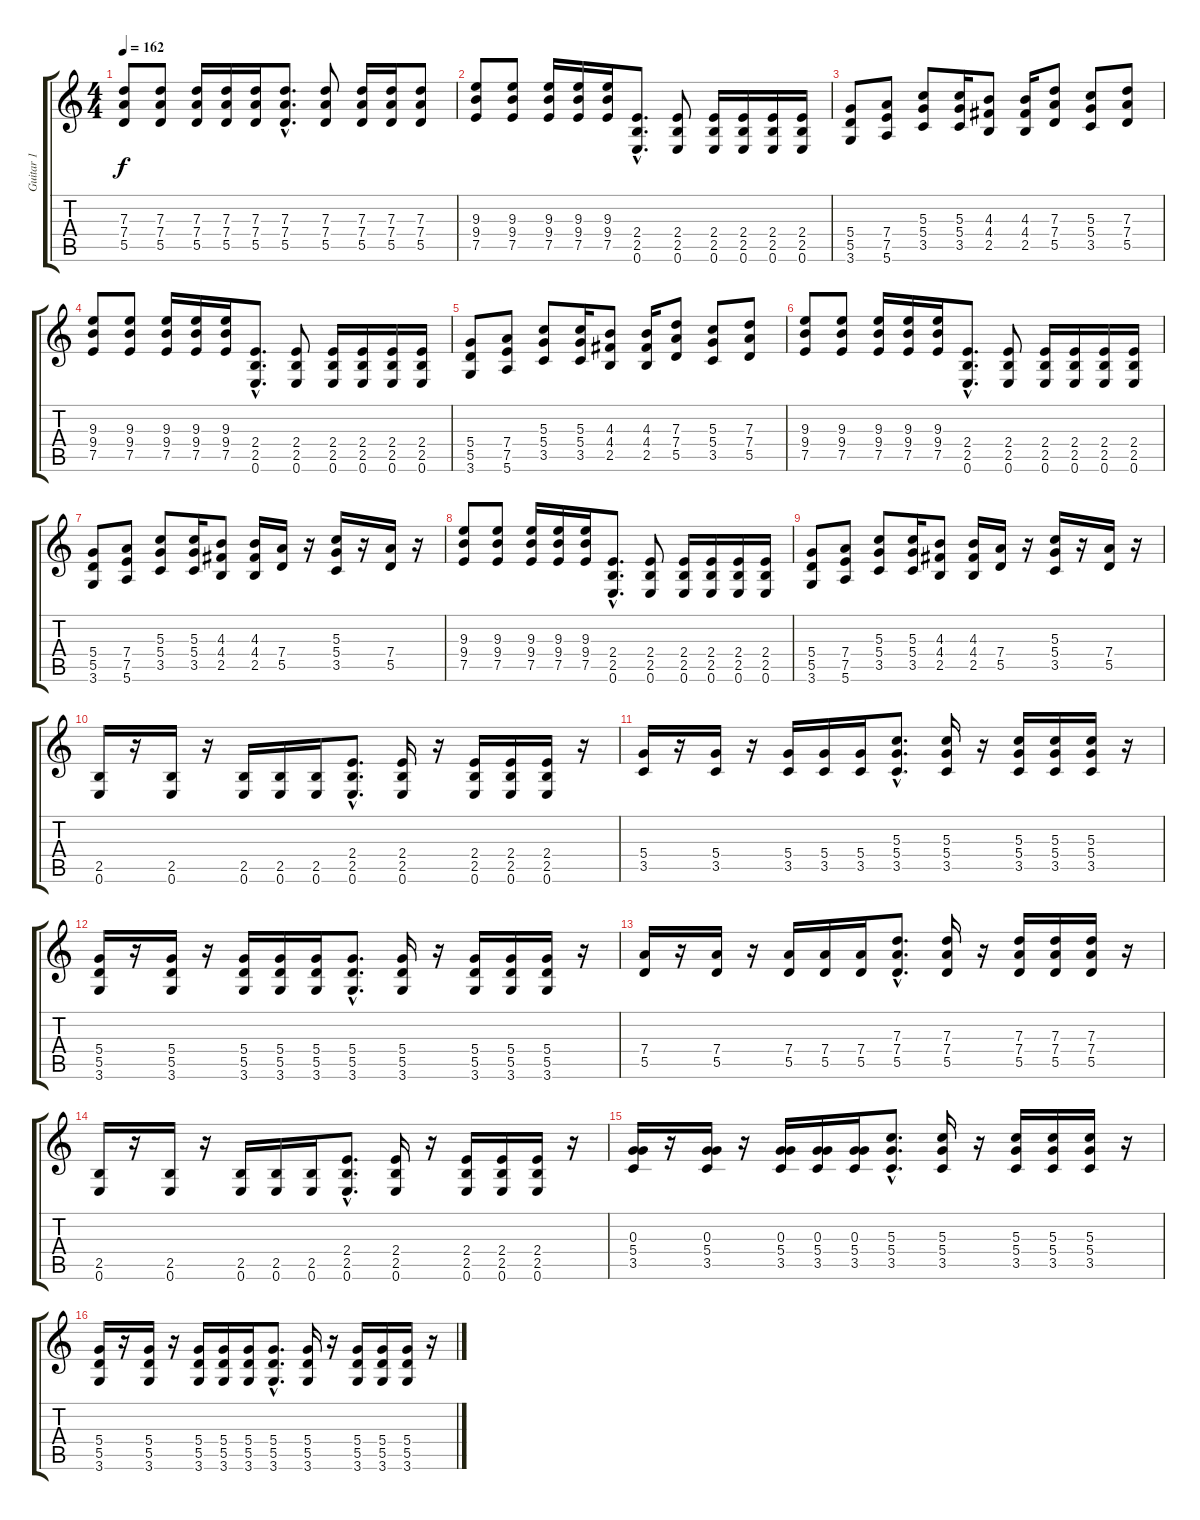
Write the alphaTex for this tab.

\track ("Guitar 1" "Guitar 1") {instrument distortionguitar}
\staff {score tabs}
\tuning (E4 B3 G3 D3 A2 E2) {hide}
\ts (4 4)
\tempo 162
\clef g2
\ks c
(7.3 7.4 5.5).8{dy f} (7.3 7.4 5.5).8 (7.3 7.4 5.5).16 (7.3 7.4 5.5).16 (7.3 7.4 5.5).16 (7.3{hac} 7.4{hac} 5.5{hac}).8{d} (7.3 7.4 5.5).8 (7.3 7.4 5.5).16 (7.3 7.4 5.5).16 (7.3 7.4 5.5).8 |
(9.3 9.4 7.5).8 (9.3 9.4 7.5).8 (9.3 9.4 7.5).16 (9.3 9.4 7.5).16 (9.3 9.4 7.5).16 (2.4{hac} 2.5{hac} 0.6{hac}).8{d} (2.4 2.5 0.6).8 (2.4 2.5 0.6).16 (2.4 2.5 0.6).16 (2.4 2.5 0.6).16 (2.4 2.5 0.6).16 |
(5.4 5.5 3.6).8 (7.4 7.5 5.6).8 (5.3 5.4 3.5).8 (5.3 5.4 3.5).16 (4.3 4.4 2.5).8 (4.3 4.4 2.5).16 (7.3 7.4 5.5).8 (5.3 5.4 3.5).8 (7.3 7.4 5.5).8 |
(9.3 9.4 7.5).8 (9.3 9.4 7.5).8 (9.3 9.4 7.5).16 (9.3 9.4 7.5).16 (9.3 9.4 7.5).16 (2.4{hac} 2.5{hac} 0.6{hac}).8{d} (2.4 2.5 0.6).8 (2.4 2.5 0.6).16 (2.4 2.5 0.6).16 (2.4 2.5 0.6).16 (2.4 2.5 0.6).16 |
(5.4 5.5 3.6).8 (7.4 7.5 5.6).8 (5.3 5.4 3.5).8 (5.3 5.4 3.5).16 (4.3 4.4 2.5).8 (4.3 4.4 2.5).16 (7.3 7.4 5.5).8 (5.3 5.4 3.5).8 (7.3 7.4 5.5).8 |
(9.3 9.4 7.5).8 (9.3 9.4 7.5).8 (9.3 9.4 7.5).16 (9.3 9.4 7.5).16 (9.3 9.4 7.5).16 (2.4{hac} 2.5{hac} 0.6{hac}).8{d} (2.4 2.5 0.6).8 (2.4 2.5 0.6).16 (2.4 2.5 0.6).16 (2.4 2.5 0.6).16 (2.4 2.5 0.6).16 |
(5.4 5.5 3.6).8 (7.4 7.5 5.6).8 (5.3 5.4 3.5).8 (5.3 5.4 3.5).16 (4.3 4.4 2.5).8 (4.3 4.4 2.5).16 (7.4 5.5).16 r.16 (5.3 5.4 3.5).16 r.16 (7.4 5.5).16 r.16 |
(9.3 9.4 7.5).8 (9.3 9.4 7.5).8 (9.3 9.4 7.5).16 (9.3 9.4 7.5).16 (9.3 9.4 7.5).16 (2.4{hac} 2.5{hac} 0.6{hac}).8{d} (2.4 2.5 0.6).8 (2.4 2.5 0.6).16 (2.4 2.5 0.6).16 (2.4 2.5 0.6).16 (2.4 2.5 0.6).16 |
(5.4 5.5 3.6).8 (7.4 7.5 5.6).8 (5.3 5.4 3.5).8 (5.3 5.4 3.5).16 (4.3 4.4 2.5).8 (4.3 4.4 2.5).16 (7.4 5.5).16 r.16 (5.3 5.4 3.5).16 r.16 (7.4 5.5).16 r.16 |
(2.5 0.6).16 r.16 (2.5 0.6).16 r.16 (2.5 0.6).16 (2.5 0.6).16 (2.5 0.6).16 (2.4{hac} 2.5{hac} 0.6{hac}).8{d} (2.4 2.5 0.6).16 r.16 (2.4 2.5 0.6).16 (2.4 2.5 0.6).16 (2.4 2.5 0.6).16 r.16 |
(5.4 3.5).16 r.16 (5.4 3.5).16 r.16 (5.4 3.5).16 (5.4 3.5).16 (5.4 3.5).16 (5.3{hac} 5.4{hac} 3.5{hac}).8{d} (5.3 5.4 3.5).16 r.16 (5.3 5.4 3.5).16 (5.3 5.4 3.5).16 (5.3 5.4 3.5).16 r.16 |
(5.4 5.5 3.6).16 r.16 (5.4 5.5 3.6).16 r.16 (5.4 5.5 3.6).16 (5.4 5.5 3.6).16 (5.4 5.5 3.6).16 (5.4{hac} 5.5{hac} 3.6{hac}).8{d} (5.4 5.5 3.6).16 r.16 (5.4 5.5 3.6).16 (5.4 5.5 3.6).16 (5.4 5.5 3.6).16 r.16 |
(7.4 5.5).16 r.16 (7.4 5.5).16 r.16 (7.4 5.5).16 (7.4 5.5).16 (7.4 5.5).16 (7.3{hac} 7.4{hac} 5.5{hac}).8{d} (7.3 7.4 5.5).16 r.16 (7.3 7.4 5.5).16 (7.3 7.4 5.5).16 (7.3 7.4 5.5).16 r.16 |
(2.5 0.6).16 r.16 (2.5 0.6).16 r.16 (2.5 0.6).16 (2.5 0.6).16 (2.5 0.6).16 (2.4{hac} 2.5{hac} 0.6{hac}).8{d} (2.4 2.5 0.6).16 r.16 (2.4 2.5 0.6).16 (2.4 2.5 0.6).16 (2.4 2.5 0.6).16 r.16 |
(0.3 5.4 3.5).16 r.16 (0.3 5.4 3.5).16 r.16 (0.3 5.4 3.5).16 (0.3 5.4 3.5).16 (0.3 5.4 3.5).16 (5.3{hac} 5.4{hac} 3.5{hac}).8{d} (5.3 5.4 3.5).16 r.16 (5.3 5.4 3.5).16 (5.3 5.4 3.5).16 (5.3 5.4 3.5).16 r.16 |
(5.4 5.5 3.6).16 r.16 (5.4 5.5 3.6).16 r.16 (5.4 5.5 3.6).16 (5.4 5.5 3.6).16 (5.4 5.5 3.6).16 (5.4{hac} 5.5{hac} 3.6{hac}).8{d} (5.4 5.5 3.6).16 r.16 (5.4 5.5 3.6).16 (5.4 5.5 3.6).16 (5.4 5.5 3.6).16 r.16
